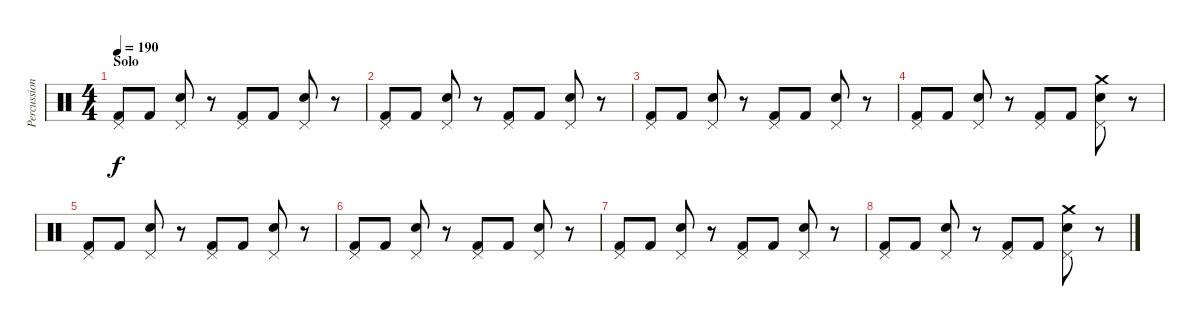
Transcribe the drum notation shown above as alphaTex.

\track ("Percussion" "Percussion") {instrument percussion}
\staff {score}
\articulation defaults
\ts (4 4)
\section ("" "Solo")
\tempo 190
\clef neutral
\ks c
("Pedal Hi-Hat (hit)" "Kick (hit) 2").8{dy f} "Kick (hit) 2".8 ("Pedal Hi-Hat (hit)" "Electric Snare (hit)").8 r.8 ("Pedal Hi-Hat (hit)" "Kick (hit) 2").8 "Kick (hit) 2".8 ("Pedal Hi-Hat (hit)" "Electric Snare (hit)").8 r.8 |
("Pedal Hi-Hat (hit)" "Kick (hit) 2").8 "Kick (hit) 2".8 ("Pedal Hi-Hat (hit)" "Electric Snare (hit)").8 r.8 ("Pedal Hi-Hat (hit)" "Kick (hit) 2").8 "Kick (hit) 2".8 ("Pedal Hi-Hat (hit)" "Electric Snare (hit)").8 r.8 |
("Pedal Hi-Hat (hit)" "Kick (hit) 2").8 "Kick (hit) 2".8 ("Pedal Hi-Hat (hit)" "Electric Snare (hit)").8 r.8 ("Pedal Hi-Hat (hit)" "Kick (hit) 2").8 "Kick (hit) 2".8 ("Pedal Hi-Hat (hit)" "Electric Snare (hit)").8 r.8 |
("Pedal Hi-Hat (hit)" "Kick (hit) 2").8 "Kick (hit) 2".8 ("Pedal Hi-Hat (hit)" "Electric Snare (hit)").8 r.8 ("Pedal Hi-Hat (hit)" "Kick (hit) 2").8 "Kick (hit) 2".8 ("Pedal Hi-Hat (hit)" "Crash medium (hit)" "Electric Snare (hit)").8 r.8 |
("Pedal Hi-Hat (hit)" "Kick (hit) 2").8 "Kick (hit) 2".8 ("Pedal Hi-Hat (hit)" "Electric Snare (hit)").8 r.8 ("Pedal Hi-Hat (hit)" "Kick (hit) 2").8 "Kick (hit) 2".8 ("Pedal Hi-Hat (hit)" "Electric Snare (hit)").8 r.8 |
("Pedal Hi-Hat (hit)" "Kick (hit) 2").8 "Kick (hit) 2".8 ("Pedal Hi-Hat (hit)" "Electric Snare (hit)").8 r.8 ("Pedal Hi-Hat (hit)" "Kick (hit) 2").8 "Kick (hit) 2".8 ("Pedal Hi-Hat (hit)" "Electric Snare (hit)").8 r.8 |
("Pedal Hi-Hat (hit)" "Kick (hit) 2").8 "Kick (hit) 2".8 ("Pedal Hi-Hat (hit)" "Electric Snare (hit)").8 r.8 ("Pedal Hi-Hat (hit)" "Kick (hit) 2").8 "Kick (hit) 2".8 ("Pedal Hi-Hat (hit)" "Electric Snare (hit)").8 r.8 |
("Pedal Hi-Hat (hit)" "Kick (hit) 2").8 "Kick (hit) 2".8 ("Pedal Hi-Hat (hit)" "Electric Snare (hit)").8 r.8 ("Pedal Hi-Hat (hit)" "Kick (hit) 2").8 "Kick (hit) 2".8 ("Pedal Hi-Hat (hit)" "Crash medium (hit)" "Electric Snare (hit)").8 r.8
